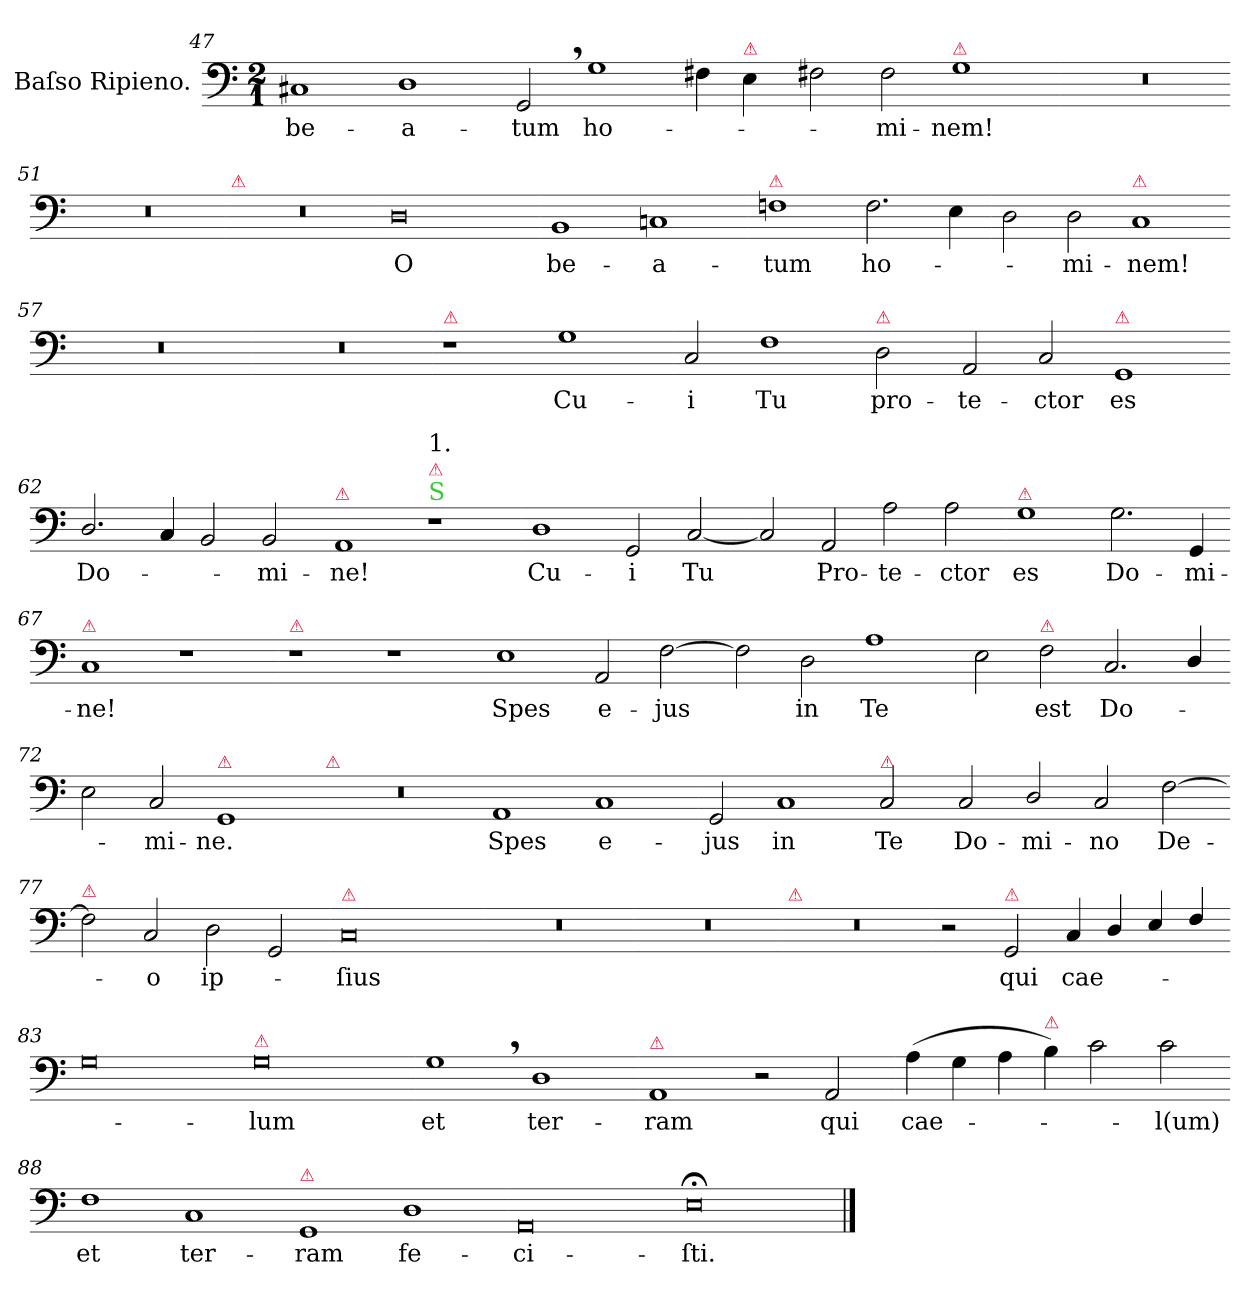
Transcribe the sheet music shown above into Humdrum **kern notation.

**kern	**text
*part1	*part1
*staff1	*staff1
*I"Baſso Ripieno.	*
*clefF4	*
*k[]	*
*M2/1	*
=47	=47
1C#X	be-
1D	-a-
=48-	=48-
2GG,</	-tum
1G	ho-
4F#X\	.
!LO:TX:a:color=crimson:t=⚠	!
4E\	.
=49-	=49-
2F#X\	.
2F#\	-mi-
!LO:TX:a:color=crimson:t=⚠	!
1G	-nem!
=50-	=50-
0r	.
=51-	=51-
0r	.
=52-	=52-
!LO:TX:a:color=crimson:t=⚠	!
0r	.
=53-	=53-
0D	O
=54-	=54-
1BB	be-
1Cn	-a-
=55-	=55-
!LO:TX:a:color=crimson:t=⚠	!
1Fn	-tum
2.F\	ho-
4E\	.
=56-	=56-
2D\	.
2D\	-mi-
!LO:TX:a:color=crimson:t=⚠	!
1C	-nem!
=57-	=57-
0r	.
=58-	=58-
0r	.
=59-	=59-
!LO:TX:a:color=crimson:t=⚠	!
1r	.
1G	Cu-
=60-	=60-
2C/	-i
1F	Tu
!LO:TX:a:color=crimson:t=⚠	!
2D\	pro-
=61-	=61-
2AA/	-te-
2C/	-ctor
!LO:TX:a:color=crimson:t=⚠	!
1GG	es
=62-	=62-
2.D/	Do-
4C/	.
2BB/	.
2BB/	-mi-
=63-	=63-
!LO:TX:a:color=crimson:t=⚠	!
1AA	-ne!
!LO:TX:a:color=limegreen:t=S	!
!LO:TX:a:color=crimson:t=⚠	!
!LO:TX:a:t=1.	!
1r	.
=64-	=64-
1D	Cu-
2GG/	-i
[2C/	Tu
=65-	=65-
2C/]	.
2AA/	Pro-
2A\	-te-
2A\	-ctor
=66-	=66-
!LO:TX:a:color=crimson:t=⚠	!
1G	es
2.G\	Do-
4GG/	-mi-
=67-	=67-
!LO:TX:a:color=crimson:t=⚠	!
1C	-ne!
1r	.
=68-	=68-
!LO:TX:a:color=crimson:t=⚠	!
1r	.
1r	.
=69-	=69-
1E	Spes
2AA/	e-
[2F\	-jus
=70-	=70-
2F\]	.
2D\	in
1A	Te
=71-	=71-
2E\	.
!LO:TX:a:color=crimson:t=⚠	!
2F\	est
2.C/	Do-
4D/	.
=72-	=72-
2E\	.
2C/	-mi-
!LO:TX:a:color=crimson:t=⚠	!
1GG	-ne.
=73-	=73-
!LO:TX:a:color=crimson:t=⚠	!
0r	.
=74-	=74-
1AA	Spes
1C	e-
=75-	=75-
2GG/	-jus
1C	in
!LO:TX:a:color=crimson:t=⚠	!
2C/	Te
=76-	=76-
2C/	Do-
2D/	-mi-
2C/	-no
[2F\	De-
=77-	=77-
!LO:TX:a:color=crimson:t=⚠	!
2F\]	.
2C/	-o
2D\	ip-
2GG/	.
=78-	=78-
!LO:TX:a:color=crimson:t=⚠	!
0C	-ſius
=79-	=79-
0r	.
=80-	=80-
0r	.
=81-	=81-
!LO:TX:a:color=crimson:t=⚠	!
0r	.
=82-	=82-
2r	.
!LO:TX:a:color=crimson:t=⚠	!
2GG/	qui
4C/	cae-
4D/	.
4E/	.
4F/	.
=83-	=83-
0G	.
=84-	=84-
!LO:TX:a:color=crimson:t=⚠	!
0G	-lum
=85-	=85-
1G,<	et
1D	ter-
=86-	=86-
!LO:TX:a:color=crimson:t=⚠	!
1AA	-ram
2r	.
2AA/	qui
=87-	=87-
(4A\	cae-
4G\	.
4A\	.
!LO:TX:a:color=crimson:t=⚠	!
4B\)	.
2c\	.
2c\	-l(um)
=88-	=88-
1F	et
1C	ter-
=89-	=89-
!LO:TX:a:color=crimson:t=⚠	!
1GG	-ram
1D	fe-
=90-	=90-
0AA	-ci-
=91-	=91-
0E;<	-ſti.
==	==
*-	*-
